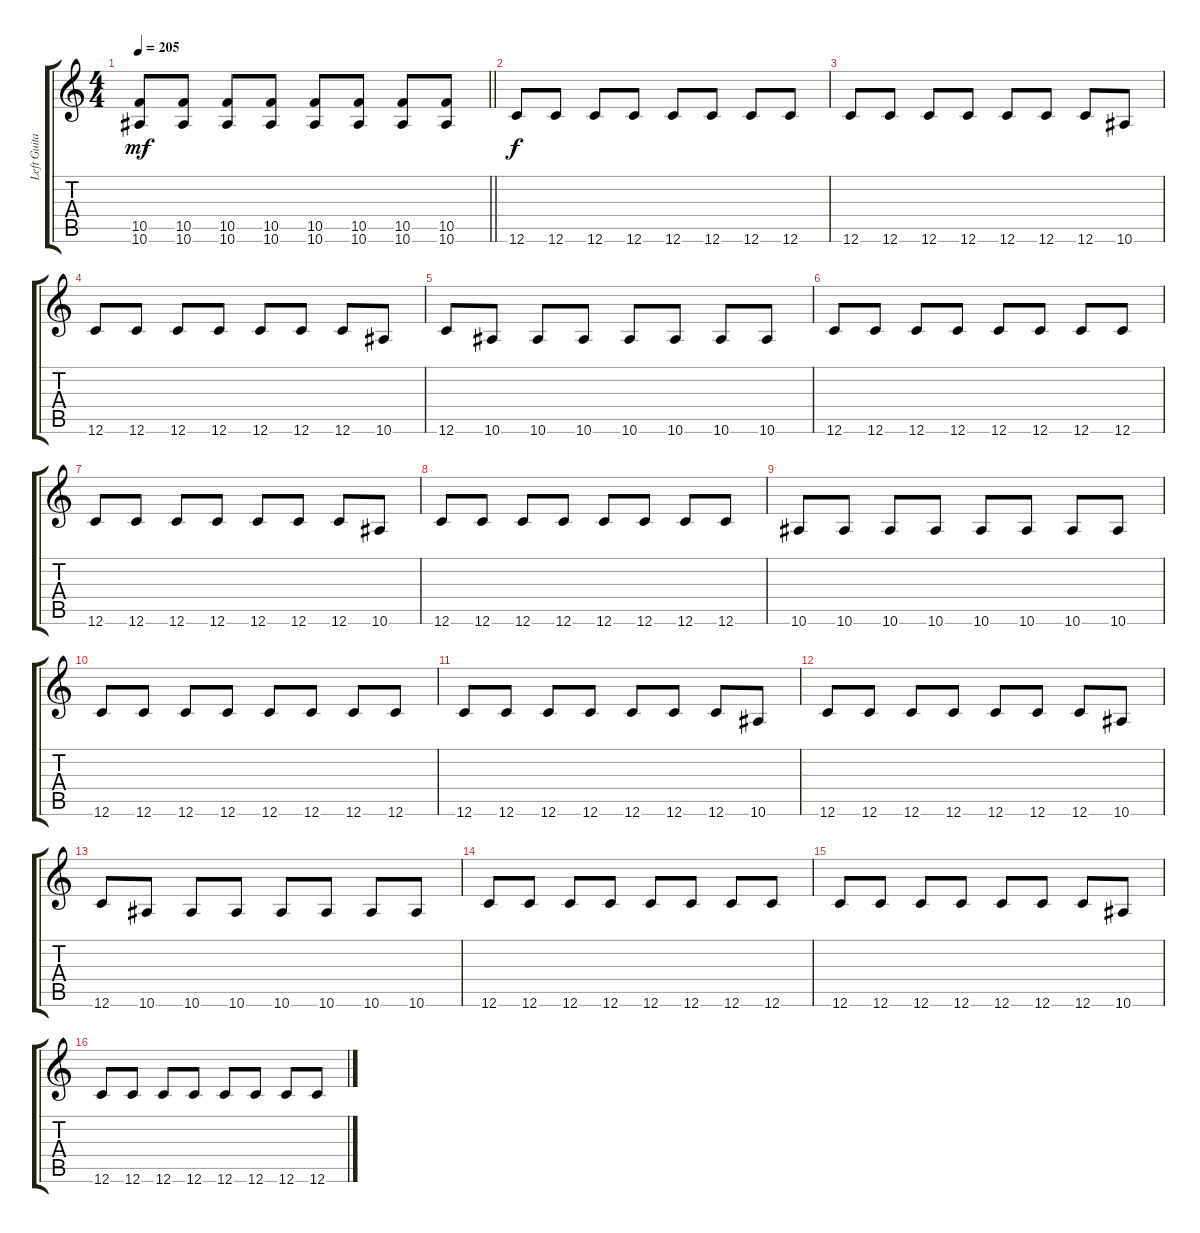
\track ("Left Guitar" "Left Guita") {instrument distortionguitar}
\staff {score tabs}
\tuning (D4 A3 F3 C3 G2 C2) {hide}
\ts (4 4)
\tempo 205
\clef g2
\barLineRight lightlight
\ks c
(10.5 10.6).8{dy mf} (10.5 10.6).8 (10.5 10.6).8 (10.5 10.6).8 (10.5 10.6).8 (10.5 10.6).8 (10.5 10.6).8 (10.5 10.6).8 |
12.6.8{dy f balance 4} 12.6.8 12.6.8 12.6.8 12.6.8 12.6.8 12.6.8 12.6.8 |
12.6.8 12.6.8 12.6.8 12.6.8 12.6.8 12.6.8 12.6.8 10.6.8 |
12.6.8 12.6.8 12.6.8 12.6.8 12.6.8 12.6.8 12.6.8 10.6.8 |
12.6.8 10.6.8 10.6.8 10.6.8 10.6.8 10.6.8 10.6.8 10.6.8 |
12.6.8 12.6.8 12.6.8 12.6.8 12.6.8 12.6.8 12.6.8 12.6.8 |
12.6.8 12.6.8 12.6.8 12.6.8 12.6.8 12.6.8 12.6.8 10.6.8 |
12.6.8 12.6.8 12.6.8 12.6.8 12.6.8 12.6.8 12.6.8 12.6.8 |
10.6.8 10.6.8 10.6.8 10.6.8 10.6.8 10.6.8 10.6.8 10.6.8 |
12.6.8 12.6.8 12.6.8 12.6.8 12.6.8 12.6.8 12.6.8 12.6.8 |
12.6.8 12.6.8 12.6.8 12.6.8 12.6.8 12.6.8 12.6.8 10.6.8 |
12.6.8 12.6.8 12.6.8 12.6.8 12.6.8 12.6.8 12.6.8 10.6.8 |
12.6.8 10.6.8 10.6.8 10.6.8 10.6.8 10.6.8 10.6.8 10.6.8 |
12.6.8 12.6.8 12.6.8 12.6.8 12.6.8 12.6.8 12.6.8 12.6.8 |
12.6.8 12.6.8 12.6.8 12.6.8 12.6.8 12.6.8 12.6.8 10.6.8 |
12.6.8 12.6.8 12.6.8 12.6.8 12.6.8 12.6.8 12.6.8 12.6.8
